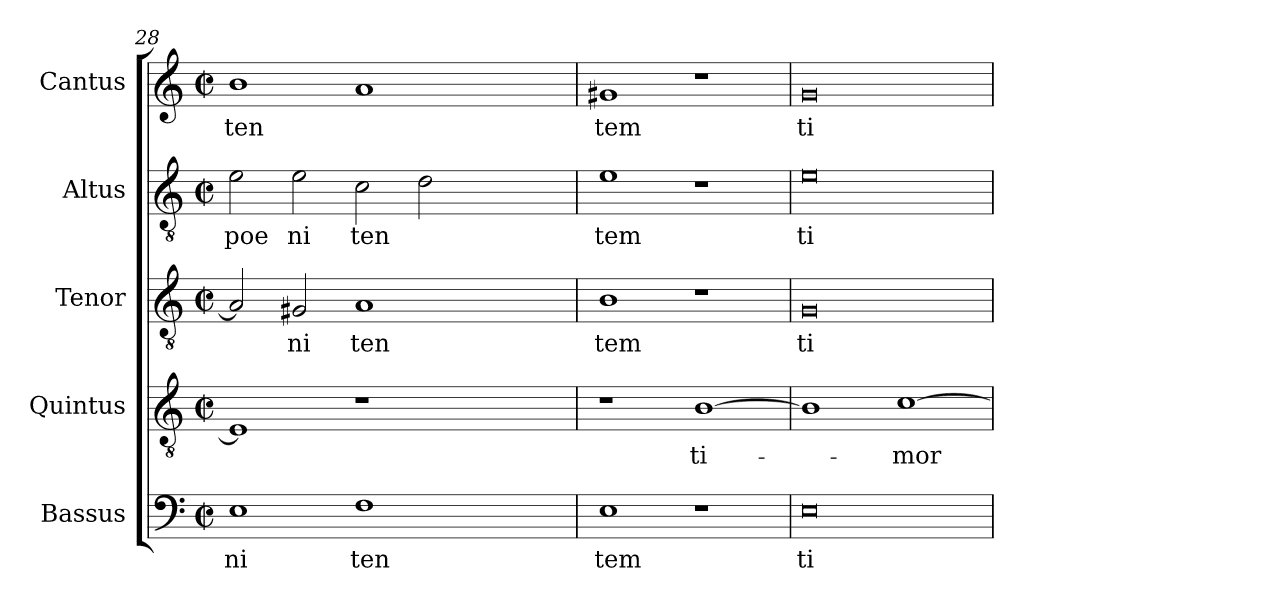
**kern	**text	**kern	**text	**kern	**text	**kern	**text	**kern	**text
*part5	*part5	*part4	*part4	*part3	*part3	*part2	*part2	*part1	*part1
*staff5	*staff5	*staff4	*staff4	*staff3	*staff3	*staff2	*staff2	*staff1	*staff1
*I"Bassus	*	*I"Quintus	*	*I"Tenor	*	*I"Altus	*	*I"Cantus	*
*clefF4	*	*clefGv2	*	*clefGv2	*	*clefGv2	*	*clefG2	*
*M2/2	*	*M2/2	*	*M2/2	*	*M2/2	*	*M2/2	*
*met(c|)	*	*met(c|)	*	*met(c|)	*	*met(c|)	*	*met(c|)	*
=28	=28	=28	=28	=28	=28	=28	=28	=28	=28
!	!LO:LY:b:cj	!	!	!	!	!	!LO:LY:b:cj	!	!LO:LY:b:cj
1E	ni	1E]	.	2A/]	.	2e\	poe	1b	ten
!	!	!	!	!	!LO:LY:b:cj	!	!LO:LY:b:cj	!	!
.	.	.	.	2G#X/	ni	2e\	ni	.	.
!	!LO:LY:b:cj	!LO:N:vis=1	!	!	!LO:LY:b:cj	!	!LO:LY:b	!	!
1F	ten	0r	.	1A	ten	2c\	ten	1a	.
.	.	.	.	.	.	2d\	.	.	.
1ryy	.	.	.	1ryy	.	1ryy	.	1ryy	.
=29	=29	=29	=29	=29	=29	=29	=29	=29	=29
!	!LO:LY:b:cj	!	!	!	!LO:LY:b:cj	!	!LO:LY:b:cj	!	!LO:LY:b:cj
1E	tem	1r	.	1B	tem	1e	tem	1g#X	tem
!	!	!	!LO:LY:b:cj	!	!	!	!	!	!
1r	.	[>1B	ti-	1r	.	1r	.	1r	.
=30	=30	=30	=30	=30	=30	=30	=30	=30	=30
!	!LO:LY:b:cj	!	!	!	!LO:LY:b:cj	!	!LO:LY:b:cj	!	!LO:LY:b:cj
0E	ti	1B]	.	0G	ti	0e	ti	0g	ti
!	!	!	!LO:LY:b	!	!	!	!	!	!
.	.	[>1c	-mor	.	.	.	.	.	.
=	=	=	=	=	=	=	=	=	=
*-	*-	*-	*-	*-	*-	*-	*-	*-	*-
